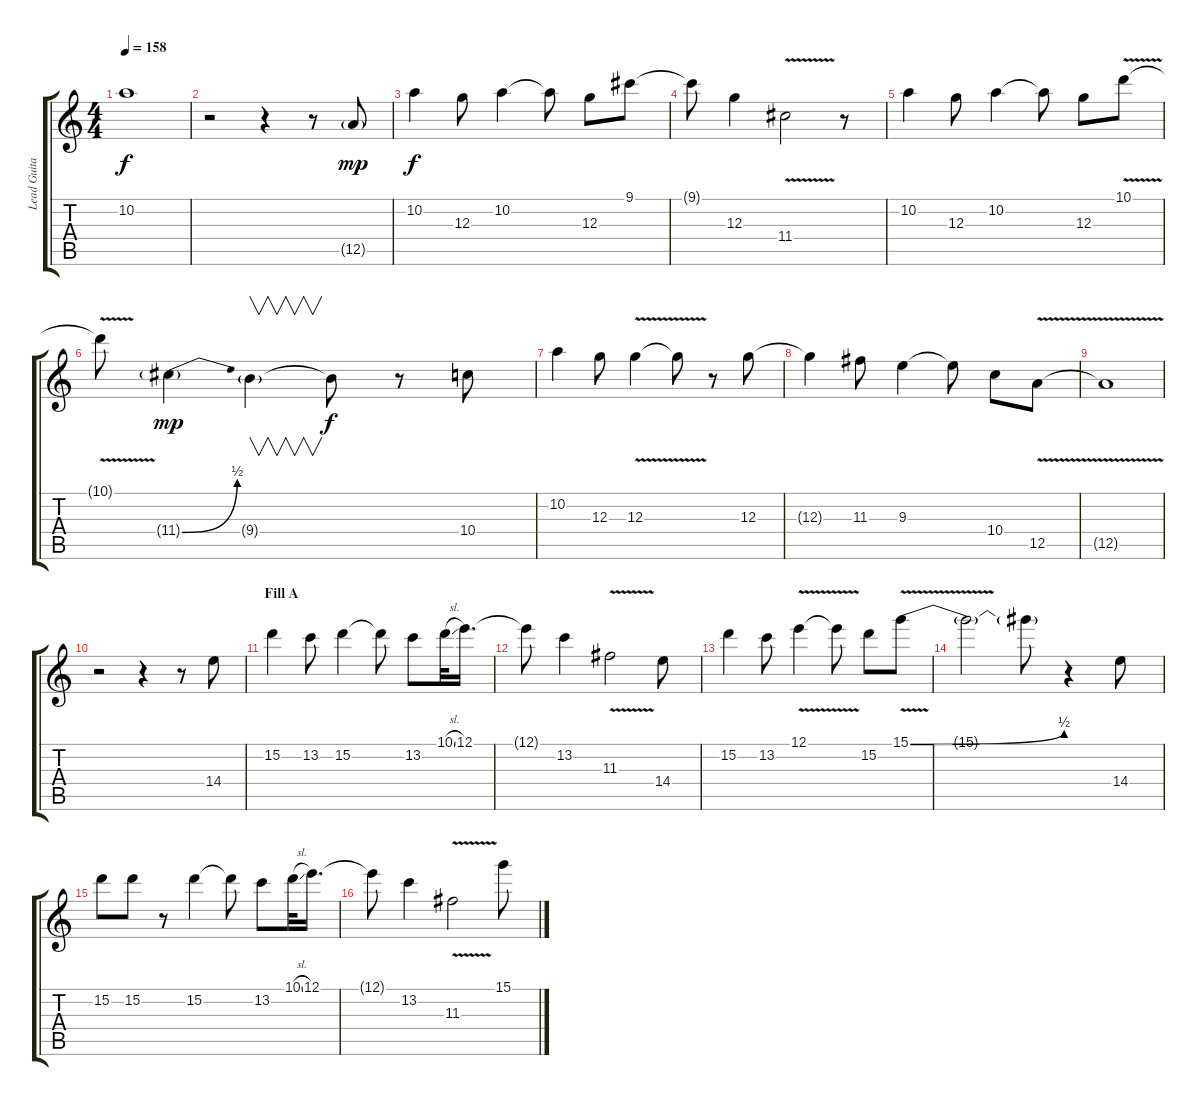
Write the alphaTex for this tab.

\track ("Lead Guitar" "Lead Guita") {instrument overdrivenguitar}
\staff {score tabs}
\tuning (E4 B3 G3 D3 A2 E2) {hide}
\ts (4 4)
\tempo 158
\clef g2
\ks c
10.2{t}.1{dy f} |
r.2 r.4 r.8 12.5{g}.8{dy mp} |
10.2.4{dy f} 12.3.8 10.2.4 10.2{t}.8 12.3.8 9.1.8 |
9.1{t}.8 12.3.4 11.4{v}.2 r.8 |
10.2.4 12.3.8 10.2.4 10.2{t}.8 12.3.8 10.1{v}.8 |
10.1{t}.8 11.4{be (bend 0 0 60 2) g}.4{dy mp} 9.4{g}.4{v} 9.4{t}.8{dy f} r.8 10.4.8 |
10.2.4 12.3.8 12.3{v}.4 12.3{t}.8 r.8 12.3.8 |
12.3{t}.4 11.3.8 9.3.4 9.3{t}.8 10.4.8 12.5{v}.8 |
12.5{t}.1 |
r.2 r.4 r.8 14.4.8 |
\section ("" "Fill A")
15.2.4 13.2.8 15.2.4 15.2{t}.8 13.2.8 10.1{sl}.32 12.1.16{d} |
12.1{t}.8 13.2.4 11.3{v}.2 14.4.8 |
15.2.4 13.2.8 12.1{v}.4 12.1{t}.8 15.2.8 15.1{be (bend 0 0 60 2) v}.8 |
15.1{t}.2 15.1{t}.8 r.4 14.4.8 |
15.2.8 15.2.8 r.8 15.2.4 15.2{t}.8 13.2.8 10.1{sl}.32 12.1.16{d} |
12.1{t}.8 13.2.4 11.3{v}.2 15.1.8
